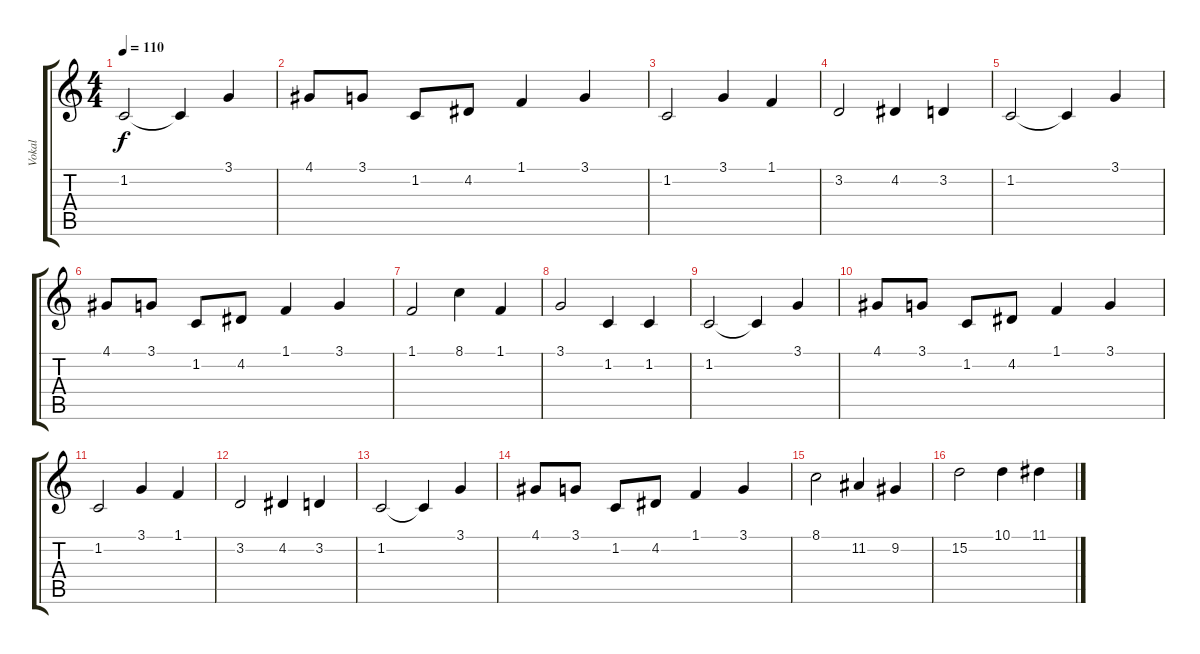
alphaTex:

\track ("Vokal" "Vokal") {instrument oboe}
\staff {score tabs}
\tuning (E4 B3 G3 D3 A2 E2) {hide}
\ts (4 4)
\tempo 110
\clef g2
\ks c
1.2.2{dy f} 1.2{t}.4 3.1.4 |
4.1.8 3.1.8 1.2.8 4.2.8 1.1.4 3.1.4 |
1.2.2 3.1.4 1.1.4 |
3.2.2 4.2.4 3.2.4 |
1.2.2 1.2{t}.4 3.1.4 |
4.1.8 3.1.8 1.2.8 4.2.8 1.1.4 3.1.4 |
1.1.2 8.1.4 1.1.4 |
3.1.2 1.2.4 1.2.4 |
1.2.2 1.2{t}.4 3.1.4 |
4.1.8 3.1.8 1.2.8 4.2.8 1.1.4 3.1.4 |
1.2.2 3.1.4 1.1.4 |
3.2.2 4.2.4 3.2.4 |
1.2.2 1.2{t}.4 3.1.4 |
4.1.8 3.1.8 1.2.8 4.2.8 1.1.4 3.1.4 |
8.1.2 11.2.4 9.2.4 |
15.2.2 10.1.4 11.1.4
